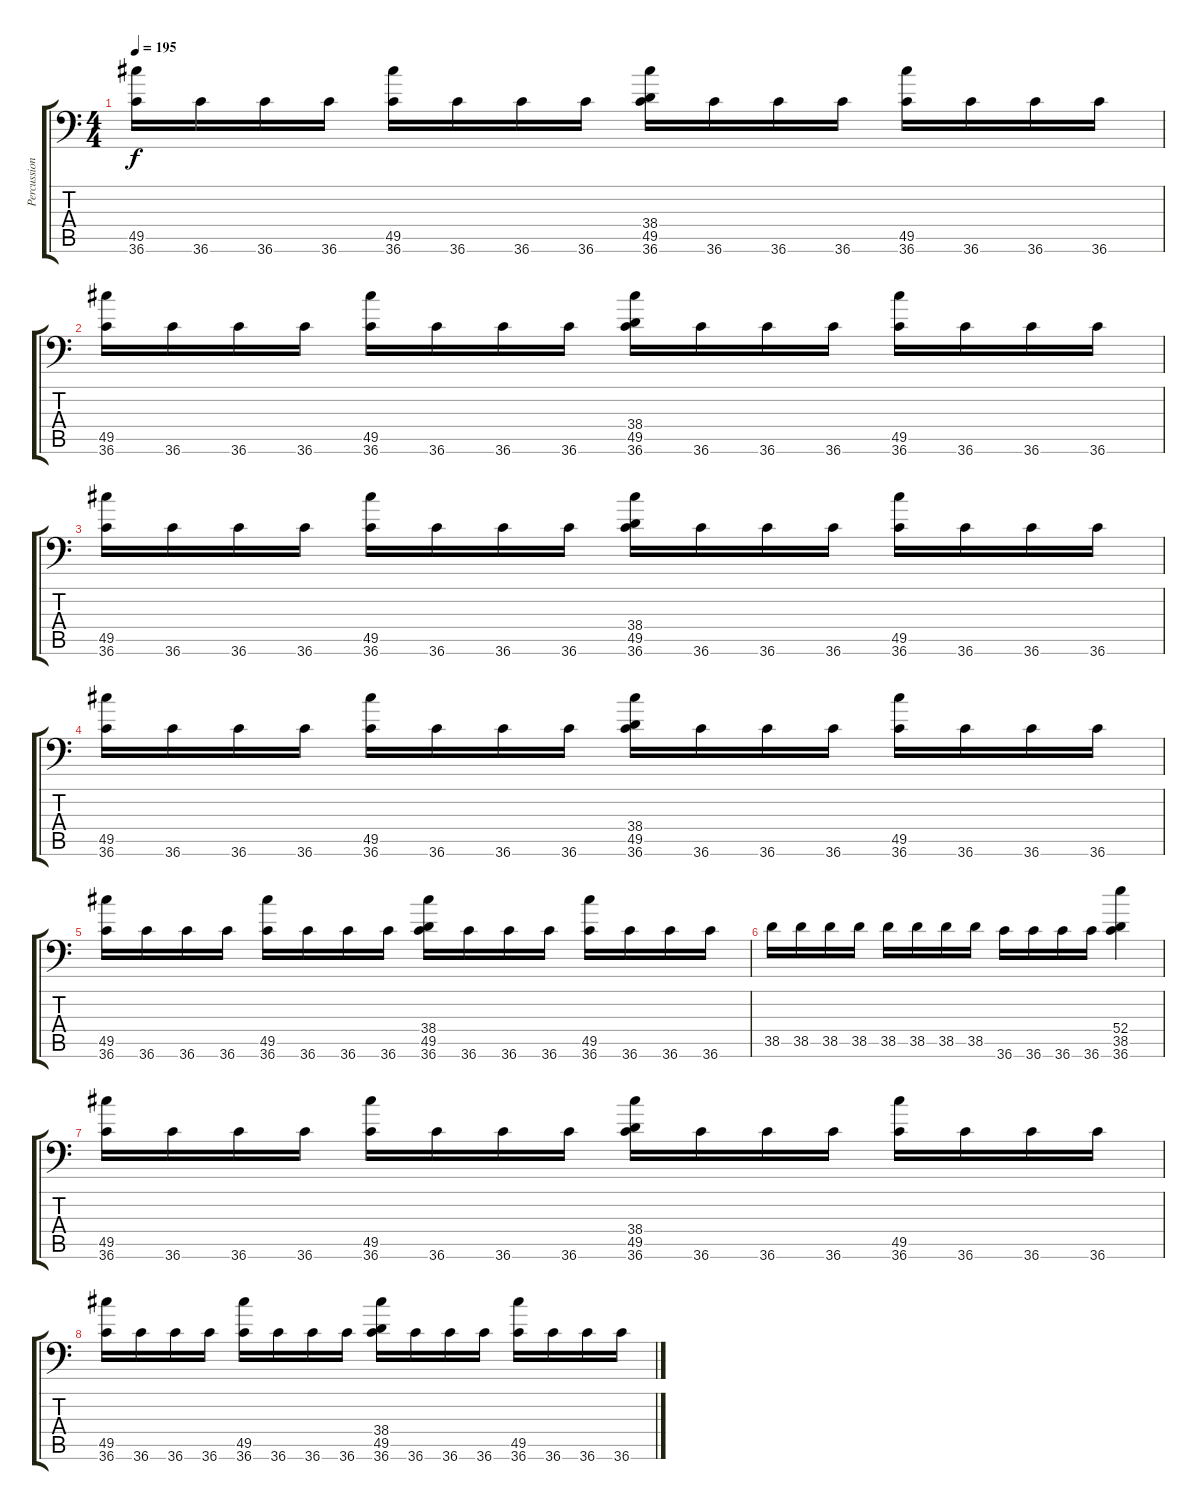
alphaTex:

\track ("Percussion" "Percussion") {instrument acousticgrandpiano}
\staff {score tabs}
\tuning (C-1 C-1 C-1 C-1 C-1 C-1) {hide}
\ts (4 4)
\tempo 195
\clef f4
\ks c
(49.5 36.6).16{dy f} 36.6.16 36.6.16 36.6.16 (49.5 36.6).16 36.6.16 36.6.16 36.6.16 (38.4 49.5 36.6).16 36.6.16 36.6.16 36.6.16 (49.5 36.6).16 36.6.16 36.6.16 36.6.16 |
(49.5 36.6).16 36.6.16 36.6.16 36.6.16 (49.5 36.6).16 36.6.16 36.6.16 36.6.16 (38.4 49.5 36.6).16 36.6.16 36.6.16 36.6.16 (49.5 36.6).16 36.6.16 36.6.16 36.6.16 |
(49.5 36.6).16 36.6.16 36.6.16 36.6.16 (49.5 36.6).16 36.6.16 36.6.16 36.6.16 (38.4 49.5 36.6).16 36.6.16 36.6.16 36.6.16 (49.5 36.6).16 36.6.16 36.6.16 36.6.16 |
(49.5 36.6).16 36.6.16 36.6.16 36.6.16 (49.5 36.6).16 36.6.16 36.6.16 36.6.16 (38.4 49.5 36.6).16 36.6.16 36.6.16 36.6.16 (49.5 36.6).16 36.6.16 36.6.16 36.6.16 |
(49.5 36.6).16 36.6.16 36.6.16 36.6.16 (49.5 36.6).16 36.6.16 36.6.16 36.6.16 (38.4 49.5 36.6).16 36.6.16 36.6.16 36.6.16 (49.5 36.6).16 36.6.16 36.6.16 36.6.16 |
38.5.16 38.5.16 38.5.16 38.5.16 38.5.16 38.5.16 38.5.16 38.5.16 36.6.16 36.6.16 36.6.16 36.6.16 (52.4 38.5 36.6).4 |
(49.5 36.6).16 36.6.16 36.6.16 36.6.16 (49.5 36.6).16 36.6.16 36.6.16 36.6.16 (38.4 49.5 36.6).16 36.6.16 36.6.16 36.6.16 (49.5 36.6).16 36.6.16 36.6.16 36.6.16 |
(49.5 36.6).16 36.6.16 36.6.16 36.6.16 (49.5 36.6).16 36.6.16 36.6.16 36.6.16 (38.4 49.5 36.6).16 36.6.16 36.6.16 36.6.16 (49.5 36.6).16 36.6.16 36.6.16 36.6.16
